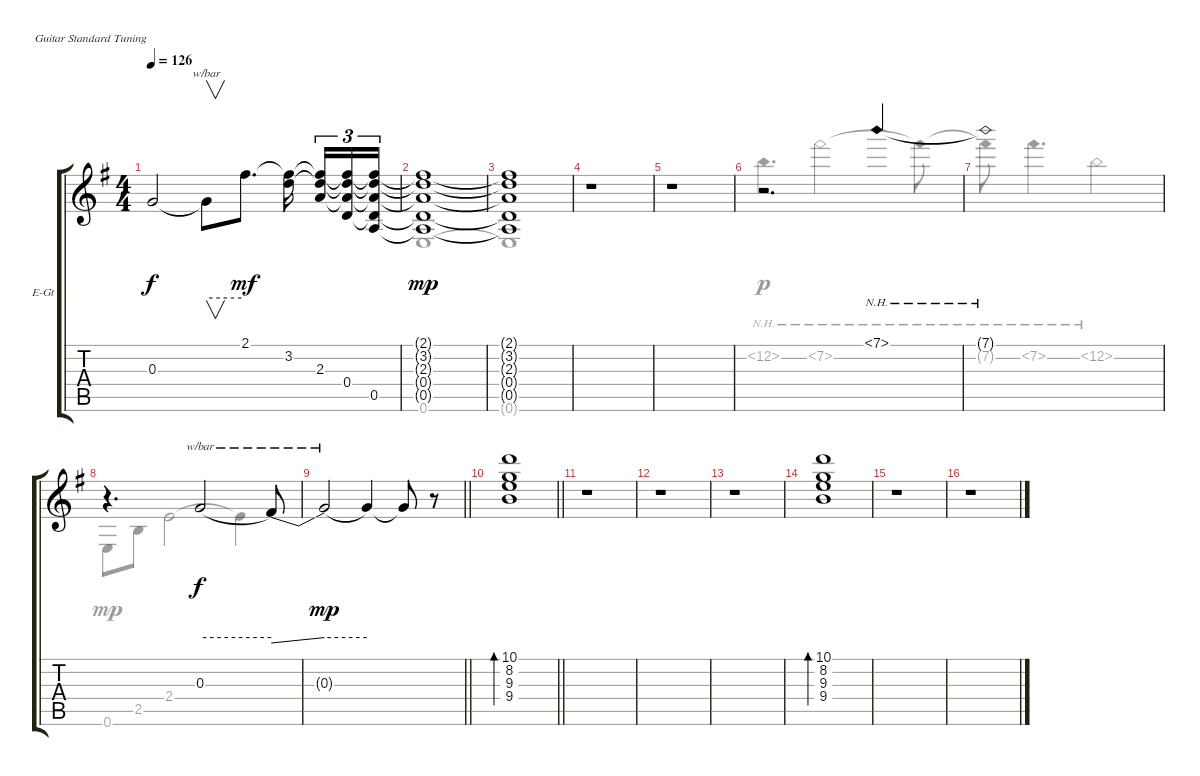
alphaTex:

\bracketExtendMode groupsimilarinstruments
\firstSystemTrackNameOrientation horizontal
\otherSystemsTrackNameOrientation horizontal
\track ("Гитара" "E-Gt") {instrument electricguitarjazz}
\staff {score tabs}
\tuning (E4 B3 G3 D3 A2 E2)
\voice
\ts (4 4)
\tempo 126
\clef g2
\ks eminor
0.3{t}.2{dy f} 0.3{t}.8{v tbe (hold default 0 0 60 0)} 2.1.8{d dy mf} (3.2 2.1{t}).16 (2.3 2.1{t} 3.2{t}).16{tu (3 2)} (0.4 2.1{t} 3.2{t} 2.3{t}).16{tu (3 2)} (0.5 2.1{t} 3.2{t} 2.3{t} 0.4{t}).16{tu (3 2)} |
(2.1{t} 3.2{t} 2.3{t} 0.4{t} 0.5{t}).1{dy mp} |
(2.1{t} 3.2{t} 2.3{t} 0.4{t} 0.5{t}).1 |
r.1 |
r.1 |
r.2{d} 7.1{nh}.4 |
7.1{nh t}.1 |
r.4{d} 0.3.2{tbe (hold default 0 0 60 0) dy f} 0.3{t}.8{tbe (dive default 0 -2 60 0)} |
\barLineRight lightlight
0.3{t}.2{tbe (hold default 0 0 60 0) dy mp} 0.3{t}.4 0.3{t}.8 r.8 |
\section ("" "")
\barLineRight lightlight
(10.1 8.2 9.3 9.4).1{bd 240} |
\section ("" "")
r.1 |
r.1 |
r.1 |
(10.1 8.2 9.3 9.4).1{bd 240} |
r.1 |
r.1
\voice
\clef g2
\ottava regular
\simile none
\ks eminor
|
0.6.1 |
0.6{t}.1 |
|
|
12.2{nh}.4{d dy p} 7.2{nh}.2 7.2{nh t}.8 |
7.2{nh t}.8 7.2{nh}.4{d} 12.2{nh}.2 |
0.6.8{dy mp} 2.5.8 2.4.2 2.4{t}.4 |
\barLineRight lightlight
|
\barLineRight lightlight
|
|
|
|
|
|
